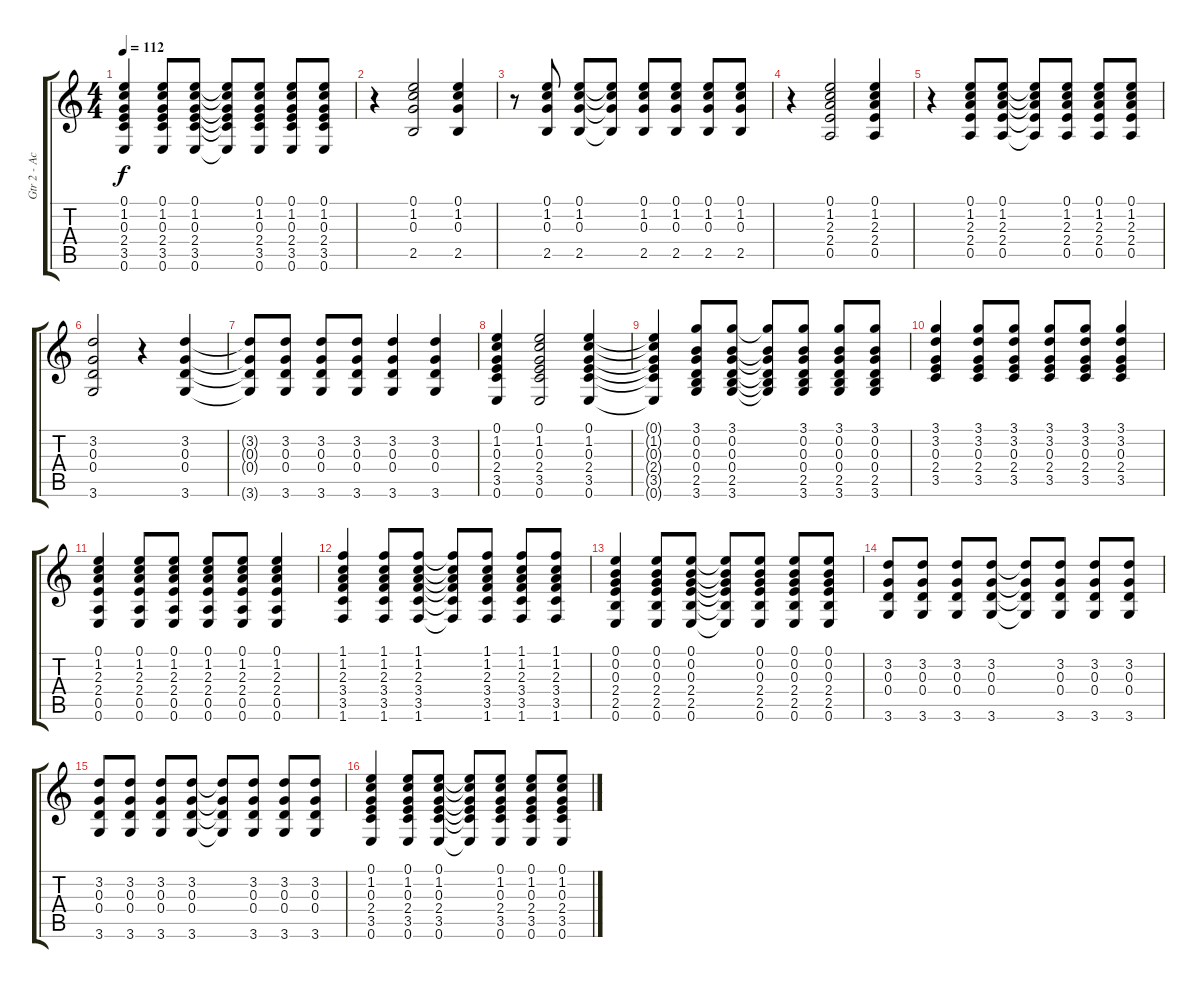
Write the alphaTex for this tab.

\track ("Gtr 2 - Acoustic" "Gtr 2 - Ac") {instrument acousticguitarsteel}
\staff {score tabs}
\tuning (E4 B3 G3 D3 A2 E2) {hide}
\ts (4 4)
\tempo 112
\clef g2
\ks c
(0.1{t} 1.2{t} 0.3{t} 2.4{t} 3.5{t} 0.6{t}).4{dy f} (0.1 1.2 0.3 2.4 3.5 0.6).8 (0.1 1.2 0.3 2.4 3.5 0.6).8 (0.1{t} 1.2{t} 0.3{t} 2.4{t} 3.5{t} 0.6{t}).8 (0.1 1.2 0.3 2.4 3.5 0.6).8 (0.1 1.2 0.3 2.4 3.5 0.6).8 (0.1 1.2 0.3 2.4 3.5 0.6).8 |
r.4 (0.1 1.2 0.3 2.5).2 (0.1 1.2 0.3 2.5).4 |
r.8 (0.1 1.2 0.3 2.5).8 (0.1 1.2 0.3 2.5).8 (0.1{t} 1.2{t} 0.3{t} 2.5{t}).8 (0.1 1.2 0.3 2.5).8 (0.1 1.2 0.3 2.5).8 (0.1 1.2 0.3 2.5).8 (0.1 1.2 0.3 2.5).8 |
r.4 (0.1 1.2 2.3 2.4 0.5).2 (0.1 1.2 2.3 2.4 0.5).4 |
r.4 (0.1 1.2 2.3 2.4 0.5).8 (0.1 1.2 2.3 2.4 0.5).8 (0.1{t} 1.2{t} 2.3{t} 2.4{t} 0.5{t}).8 (0.1 1.2 2.3 2.4 0.5).8 (0.1 1.2 2.3 2.4 0.5).8 (0.1 1.2 2.3 2.4 0.5).8 |
(3.2 0.3 0.4 3.6).2 r.4 (3.2 0.3 0.4 3.6).4 |
(3.2{t} 0.3{t} 0.4{t} 3.6{t}).8 (3.2 0.3 0.4 3.6).8 (3.2 0.3 0.4 3.6).8 (3.2 0.3 0.4 3.6).8 (3.2 0.3 0.4 3.6).4 (3.2 0.3 0.4 3.6).4 |
(0.1 1.2 0.3 2.4 3.5 0.6).4 (0.1 1.2 0.3 2.4 3.5 0.6).2 (0.1 1.2 0.3 2.4 3.5 0.6).4 |
(0.1{t} 1.2{t} 0.3{t} 2.4{t} 3.5{t} 0.6{t}).4 (3.1 0.2 0.3 0.4 2.5 3.6).8 (3.1 0.2 0.3 0.4 2.5 3.6).8 (3.1{t} 0.2{t} 0.3{t} 0.4{t} 2.5{t} 3.6{t}).8 (3.1 0.2 0.3 0.4 2.5 3.6).8 (3.1 0.2 0.3 0.4 2.5 3.6).8 (3.1 0.2 0.3 0.4 2.5 3.6).8 |
(3.1 3.2 0.3 2.4 3.5).4 (3.1 3.2 0.3 2.4 3.5).8 (3.1 3.2 0.3 2.4 3.5).8 (3.1 3.2 0.3 2.4 3.5).8 (3.1 3.2 0.3 2.4 3.5).8 (3.1 3.2 0.3 2.4 3.5).4 |
(0.1 1.2 2.3 2.4 0.5 0.6).4 (0.1 1.2 2.3 2.4 0.5 0.6).8 (0.1 1.2 2.3 2.4 0.5 0.6).8 (0.1 1.2 2.3 2.4 0.5 0.6).8 (0.1 1.2 2.3 2.4 0.5 0.6).8 (0.1 1.2 2.3 2.4 0.5 0.6).4 |
(1.1 1.2 2.3 3.4 3.5 1.6).4 (1.1 1.2 2.3 3.4 3.5 1.6).8 (1.1 1.2 2.3 3.4 3.5 1.6).8 (1.1{t} 1.2{t} 2.3{t} 3.4{t} 3.5{t} 1.6{t}).8 (1.1 1.2 2.3 3.4 3.5 1.6).8 (1.1 1.2 2.3 3.4 3.5 1.6).8 (1.1 1.2 2.3 3.4 3.5 1.6).8 |
(0.1 0.2 0.3 2.4 2.5 0.6).4 (0.1 0.2 0.3 2.4 2.5 0.6).8 (0.1 0.2 0.3 2.4 2.5 0.6).8 (0.1{t} 0.2{t} 0.3{t} 2.4{t} 2.5{t} 0.6{t}).8 (0.1 0.2 0.3 2.4 2.5 0.6).8 (0.1 0.2 0.3 2.4 2.5 0.6).8 (0.1 0.2 0.3 2.4 2.5 0.6).8 |
(3.2 0.3 0.4 3.6).8 (3.2 0.3 0.4 3.6).8 (3.2 0.3 0.4 3.6).8 (3.2 0.3 0.4 3.6).8 (3.2{t} 0.3{t} 0.4{t} 3.6{t}).8 (3.2 0.3 0.4 3.6).8 (3.2 0.3 0.4 3.6).8 (3.2 0.3 0.4 3.6).8 |
(3.2 0.3 0.4 3.6).8 (3.2 0.3 0.4 3.6).8 (3.2 0.3 0.4 3.6).8 (3.2 0.3 0.4 3.6).8 (3.2{t} 0.3{t} 0.4{t} 3.6{t}).8 (3.2 0.3 0.4 3.6).8 (3.2 0.3 0.4 3.6).8 (3.2 0.3 0.4 3.6).8 |
(0.1 1.2 0.3 2.4 3.5 0.6).4 (0.1 1.2 0.3 2.4 3.5 0.6).8 (0.1 1.2 0.3 2.4 3.5 0.6).8 (0.1{t} 1.2{t} 0.3{t} 2.4{t} 3.5{t} 0.6{t}).8 (0.1 1.2 0.3 2.4 3.5 0.6).8 (0.1 1.2 0.3 2.4 3.5 0.6).8 (0.1 1.2 0.3 2.4 3.5 0.6).8
